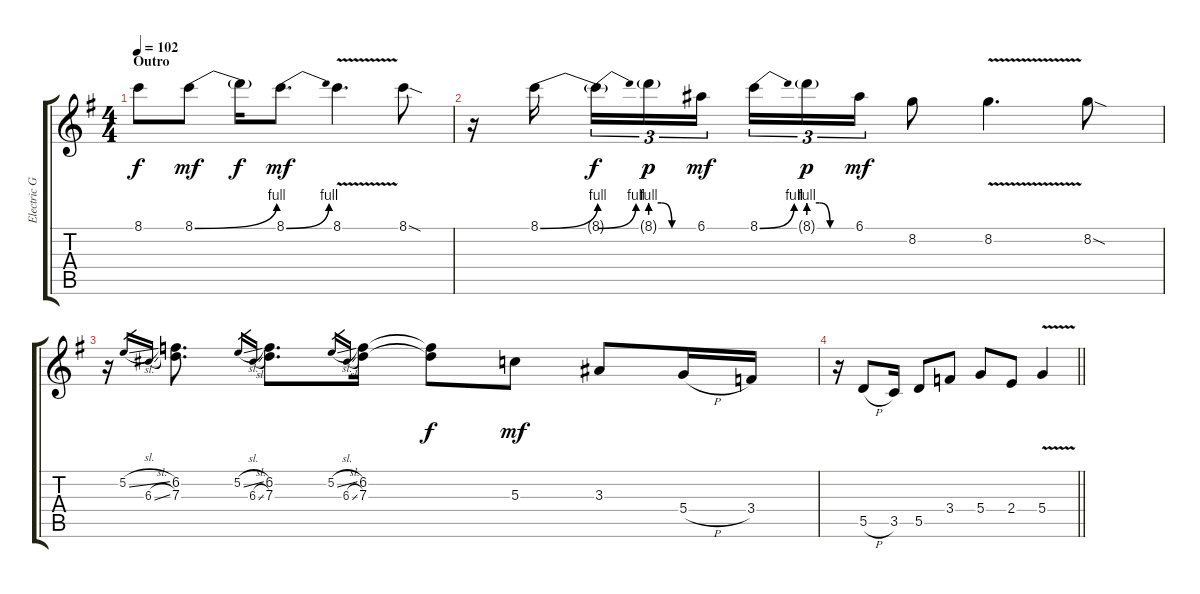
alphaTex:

\track ("Electric Guitar 2" "Electric G") {instrument overdrivenguitar}
\staff {score tabs}
\tuning (E4 B3 G3 D3 A2 E2) {hide}
\ts (4 4)
\section ("" "Outro")
\tempo 102
\clef g2
\ks g
8.1{t}.8{dy f} 8.1{be (bend 0 0 60 4)}.8{dy mf} 8.1{t}.16{dy f} 8.1{be (bend 0 0 60 4)}.8{d dy mf} 8.1{v}.4{d} 8.1{sod}.8 |
r.16 8.1{be (bend 0 0 60 4)}.16{beam splitsecondary} 8.1{be (bend 0 0 60 4) t}.16{tu (3 2) dy f} 8.1{be (custom 0 4 15 4 30 0 60 0) g}.16{tu (3 2) dy p} 6.1.16{tu (3 2) dy mf} 8.1{be (bend 0 0 60 4)}.16{tu (3 2)} 8.1{be (custom 0 4 15 4 30 0 60 0) g}.16{tu (3 2) dy p} 6.1.16{tu (3 2) dy mf} 8.2.8 8.2{v}.4{d} 8.2{sod}.8 |
r.16 5.2{sl}.16{gr} 6.3{sl}.16{gr} (6.2 7.3).8{d} 5.2{sl}.16{gr} 6.3{sl}.16{gr} (6.2 7.3).8{d} 5.2{sl}.16{gr} 6.3{sl}.16{gr} (6.2 7.3).16 (6.2{t} 7.3{t}).8{dy f} 5.3.8{dy mf} 3.3.8 5.4{h}.16 3.4.16 |
\barLineRight lightlight
r.16 5.5{h}.8 3.5.16 5.5.8 3.4.8 5.4.8 2.4.8 5.4{v}.4
